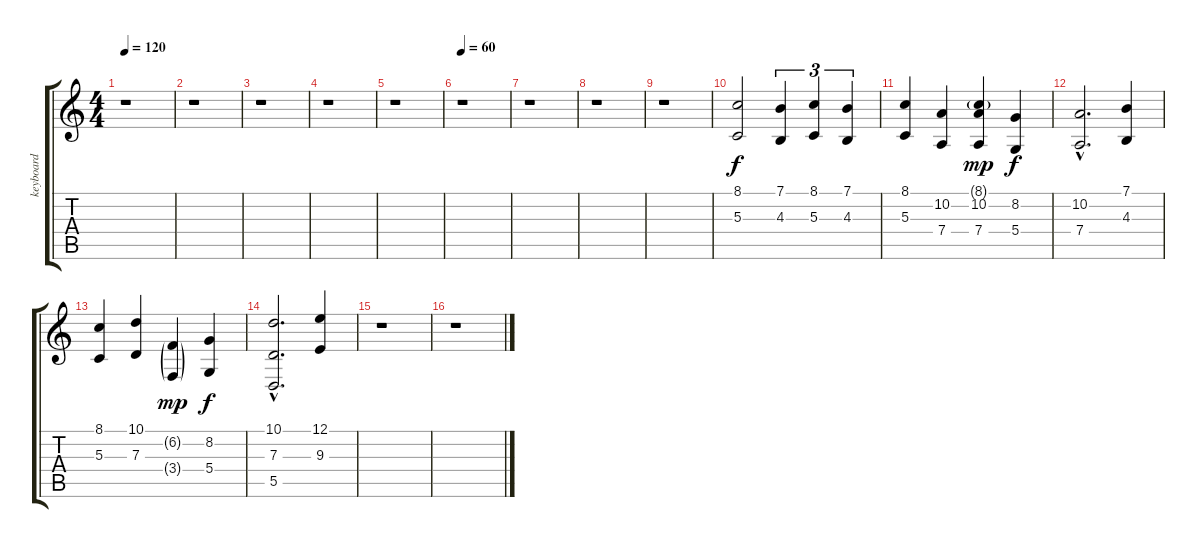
\track ("keyboard" "keyboard") {instrument stringensemble2}
\staff {score tabs}
\tuning (E4 B3 G3 D3 A2 D2) {hide}
\ts (4 4)
\tempo 120
\clef g2
\ks c
r.1{dy f} |
r.1 |
r.1 |
r.1 |
r.1 |
\tempo 60
r.1 |
r.1 |
r.1 |
r.1 |
(8.1 5.3).2 (7.1 4.3).4{tu (3 2)} (8.1 5.3).4{tu (3 2)} (7.1 4.3).4{tu (3 2)} |
(8.1 5.3).4 (10.2 7.4).4 (8.1{g} 10.2 7.4).4{dy mp} (8.2 5.4).4{dy f} |
(10.2{hac} 7.4{hac}).2{d} (7.1 4.3).4 |
(8.1 5.3).4 (10.1 7.3).4 (6.2{g} 3.4{g}).4{dy mp volume 13 instrument stringensemble1} (8.2 5.4).4{dy f} |
(10.1{hac} 7.3{hac} 5.5{hac}).2{d} (12.1 9.3).4 |
r.1 |
r.1
